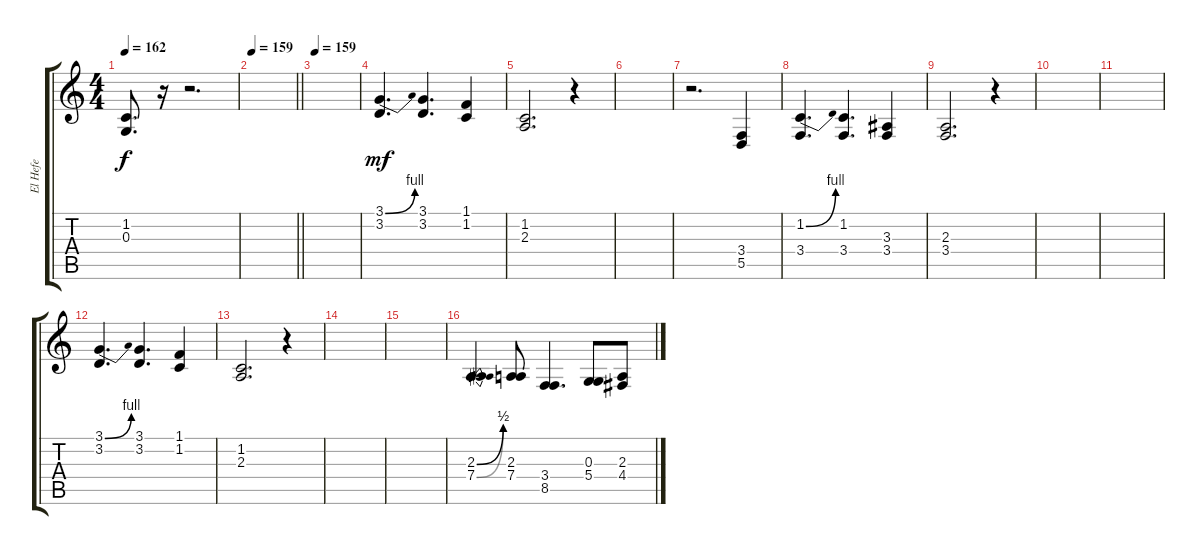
\track ("El Hefe" "El Hefe") {instrument tenorsax}
\staff {score tabs}
\tuning (E4 B3 G3 D3 A2 E2) {hide}
\ts (4 4)
\tempo 162
\clef g2
\ks c
(1.2{t} 0.3{t}).8{d dy f} r.16 r.2{d} |
\tempo 159
\barLineRight lightlight
|
\section ("" "")
\tempo 159
|
(3.1{be (bend 0 0 60 4)} 3.2).4{d dy mf} (3.1 3.2).4{d} (1.1 1.2).4 |
(1.2 2.3).2{d} r.4 |
|
r.2{d} (3.4 5.5).4 |
(1.2{be (bend 0 0 60 4)} 3.4).4{d} (1.2 3.4).4{d} (3.3 3.4).4 |
(2.3 3.4).2{d} r.4 |
|
|
(3.1{be (bend 0 0 60 4)} 3.2).4{d} (3.1 3.2).4{d} (1.1 1.2).4 |
(1.2 2.3).2{d} r.4 |
|
|
(2.3{be (bend 0 0 60 2)} 7.4{be (bend 0 0 60 2)}).4 (2.3 7.4).8 (3.4 8.5).4{d} (0.3 5.4).8 (2.3 4.4).8
